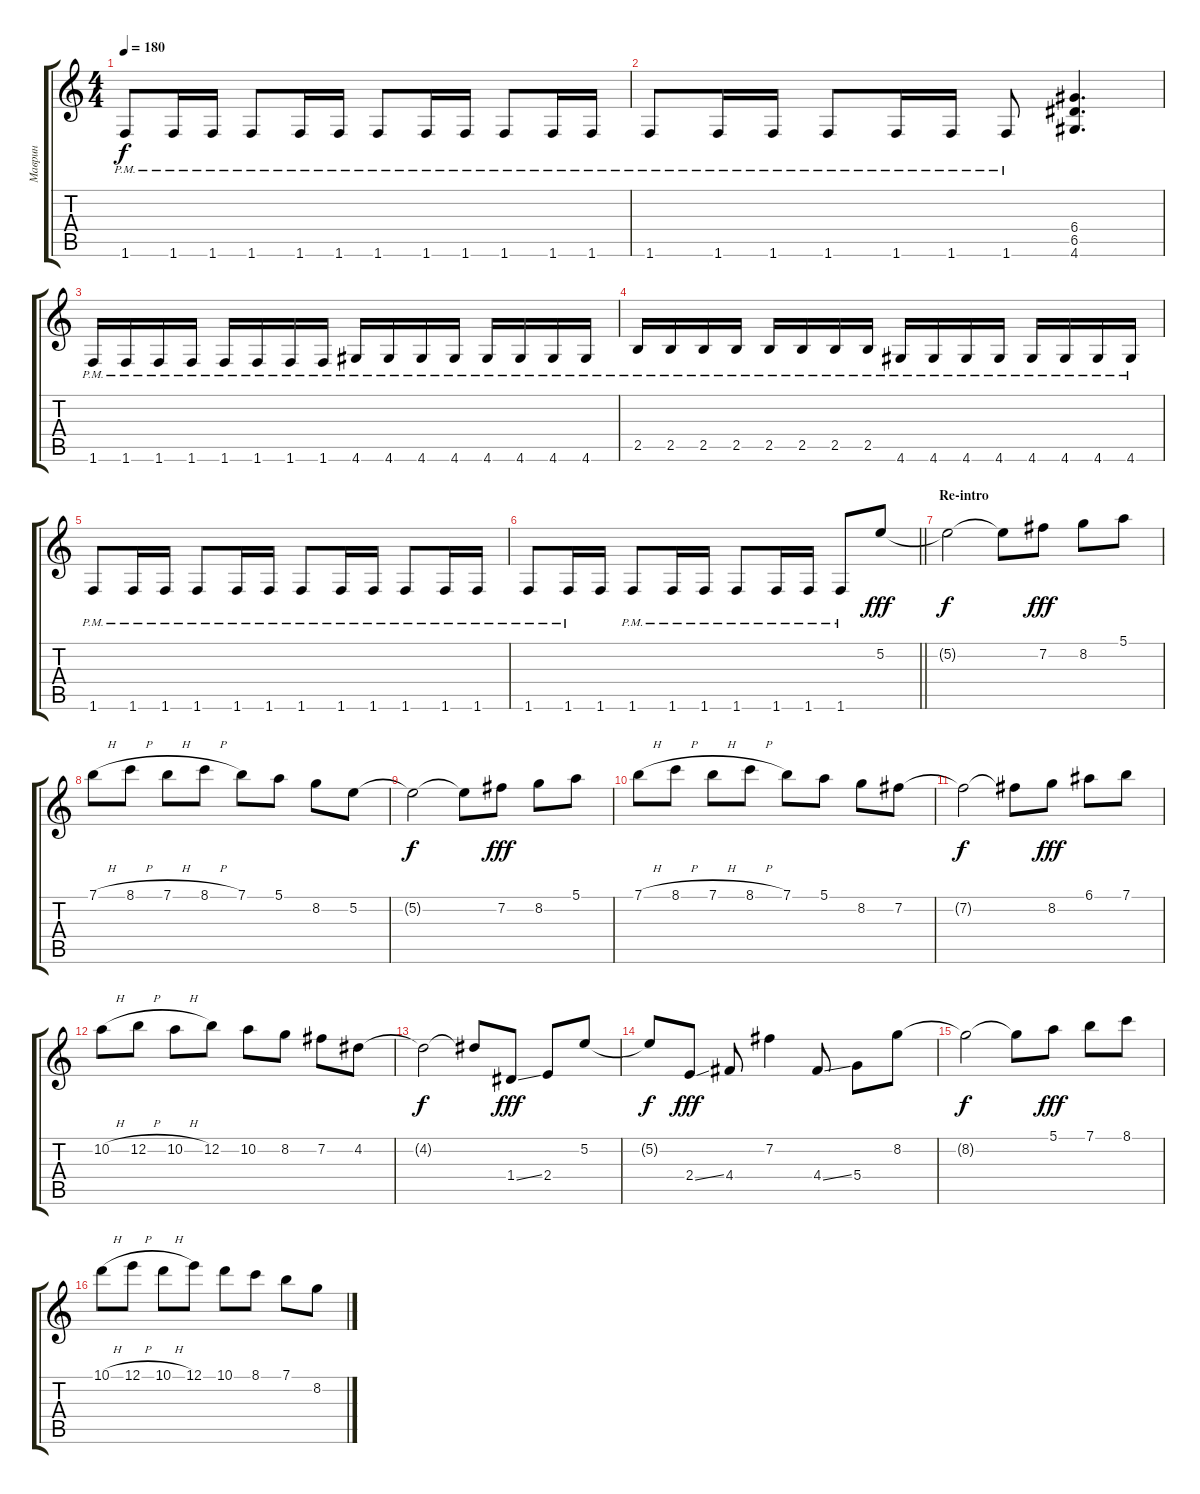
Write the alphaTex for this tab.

\track ("Маврин" "Маврин") {instrument overdrivenguitar}
\staff {score tabs}
\tuning (E4 B3 G3 D3 A2 E2) {hide}
\ts (4 4)
\tempo 180
\clef g2
\ks c
1.6{pm}.8{dy f} 1.6{pm}.16 1.6{pm}.16 1.6{pm}.8 1.6{pm}.16 1.6{pm}.16 1.6{pm}.8 1.6{pm}.16 1.6{pm}.16 1.6{pm}.8 1.6{pm}.16 1.6{pm}.16 |
1.6{pm}.8 1.6{pm}.16 1.6{pm}.16 1.6{pm}.8 1.6{pm}.16 1.6{pm}.16 1.6{pm}.8 (6.4 6.5 4.6).4{d} |
1.6{pm}.16 1.6{pm}.16 1.6{pm}.16 1.6{pm}.16 1.6{pm}.16 1.6{pm}.16 1.6{pm}.16 1.6{pm}.16 4.6{pm}.16 4.6{pm}.16 4.6{pm}.16 4.6{pm}.16 4.6{pm}.16 4.6{pm}.16 4.6{pm}.16 4.6{pm}.16 |
2.5{pm}.16 2.5{pm}.16 2.5{pm}.16 2.5{pm}.16 2.5{pm}.16 2.5{pm}.16 2.5{pm}.16 2.5{pm}.16 4.6{pm}.16 4.6{pm}.16 4.6{pm}.16 4.6{pm}.16 4.6{pm}.16 4.6{pm}.16 4.6{pm}.16 4.6{pm}.16 |
1.6{pm}.8 1.6{pm}.16 1.6{pm}.16 1.6{pm}.8 1.6{pm}.16 1.6{pm}.16 1.6{pm}.8 1.6{pm}.16 1.6{pm}.16 1.6{pm}.8 1.6{pm}.16 1.6{pm}.16 |
\barLineRight lightlight
1.6{pm}.8 1.6{pm}.16 1.6.16 1.6{pm}.8 1.6{pm}.16 1.6{pm}.16 1.6{pm}.8 1.6{pm}.16 1.6{pm}.16 1.6{pm}.8 5.2.8{dy fff volume 16 instrument overdrivenguitar} |
\section ("" "Re-intro ")
5.2{t}.2{dy f} 5.2{t}.8 7.2.8{dy fff} 8.2.8 5.1.8 |
7.1{h}.8 8.1{h}.8 7.1{h}.8 8.1{h}.8 7.1.8 5.1.8 8.2.8 5.2.8 |
5.2{t}.2{dy f} 5.2{t}.8 7.2.8{dy fff} 8.2.8 5.1.8 |
7.1{h}.8 8.1{h}.8 7.1{h}.8 8.1{h}.8 7.1.8 5.1.8 8.2.8 7.2.8 |
7.2{t}.2{dy f} 7.2{t}.8 8.2.8{dy fff} 6.1.8 7.1.8 |
10.2{h}.8 12.2{h}.8 10.2{h}.8 12.2.8 10.2.8 8.2.8 7.2.8 4.2.8 |
4.2{t}.2{dy f} 4.2{t}.8 1.4{ss}.8{dy fff} 2.4.8 5.2.8 |
5.2{t}.8{dy f} 2.4{ss}.8{dy fff} 4.4.8 7.2.4 4.4{ss}.8 5.4.8 8.2.8 |
8.2{t}.2{dy f} 8.2{t}.8 5.1.8{dy fff} 7.1.8 8.1.8 |
10.1{h}.8 12.1{h}.8 10.1{h}.8 12.1.8 10.1.8 8.1.8 7.1.8 8.2.8
